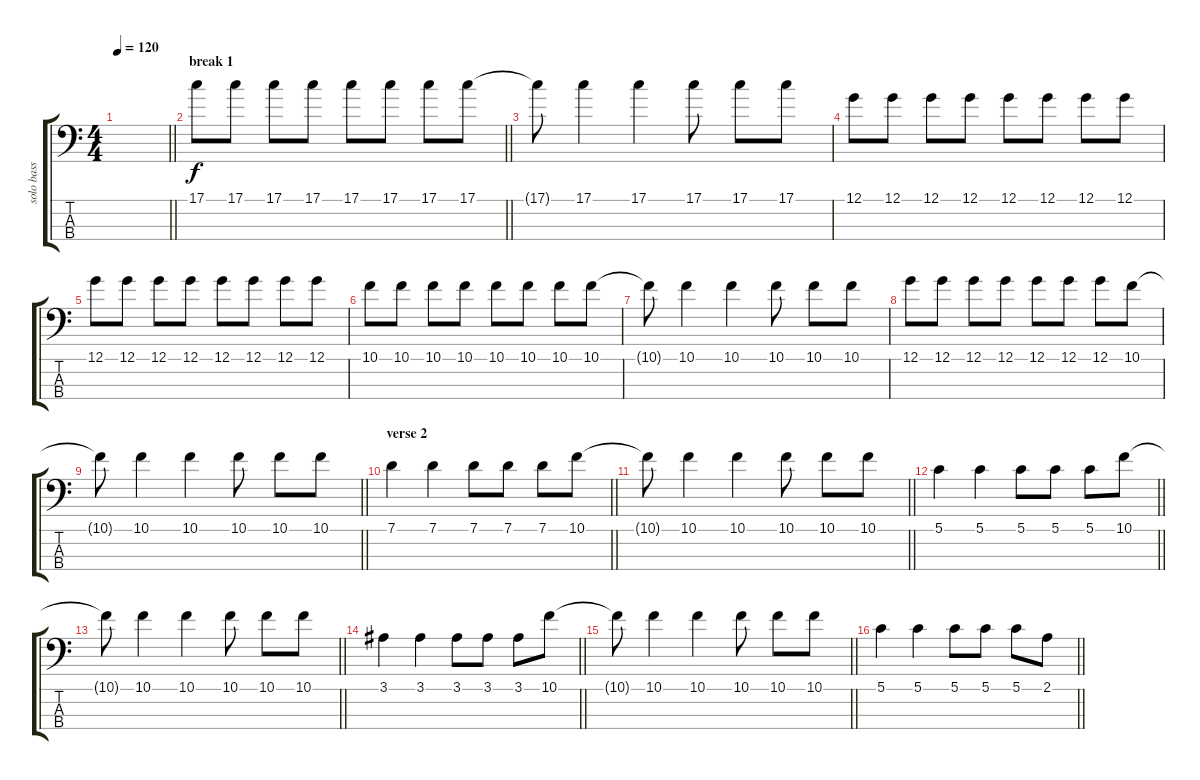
\track ("solo bass" "solo bass") {instrument electricguitarjazz}
\staff {score tabs}
\tuning (G2 D2 A1 E1) {hide}
\ts (4 4)
\tempo 120
\clef f4
\barLineRight lightlight
\ks c
|
\section ("" "break 1")
\barLineRight lightlight
17.1.8 17.1.8 17.1.8 17.1.8 17.1.8 17.1.8 17.1.8 17.1.8 |
17.1{t}.8 17.1.4 17.1.4 17.1.8 17.1.8 17.1.8 |
12.1.8 12.1.8 12.1.8 12.1.8 12.1.8 12.1.8 12.1.8 12.1.8 |
12.1.8 12.1.8 12.1.8 12.1.8 12.1.8 12.1.8 12.1.8 12.1.8 |
10.1.8 10.1.8 10.1.8 10.1.8 10.1.8 10.1.8 10.1.8 10.1.8 |
10.1{t}.8 10.1.4 10.1.4 10.1.8 10.1.8 10.1.8 |
12.1.8 12.1.8 12.1.8 12.1.8 12.1.8 12.1.8 12.1.8 10.1.8 |
\barLineRight lightlight
10.1{t}.8 10.1.4 10.1.4 10.1.8 10.1.8 10.1.8 |
\section ("" "verse 2")
\barLineRight lightlight
7.1.4 7.1.4 7.1.8 7.1.8 7.1.8 10.1.8 |
\barLineRight lightlight
10.1{t}.8 10.1.4 10.1.4 10.1.8 10.1.8 10.1.8 |
\barLineRight lightlight
5.1.4 5.1.4 5.1.8 5.1.8 5.1.8 10.1.8 |
\barLineRight lightlight
10.1{t}.8 10.1.4 10.1.4 10.1.8 10.1.8 10.1.8 |
\barLineRight lightlight
3.1.4 3.1.4 3.1.8 3.1.8 3.1.8 10.1.8 |
\barLineRight lightlight
10.1{t}.8 10.1.4 10.1.4 10.1.8 10.1.8 10.1.8 |
\barLineRight lightlight
5.1.4 5.1.4 5.1.8 5.1.8 5.1.8 2.1.8
